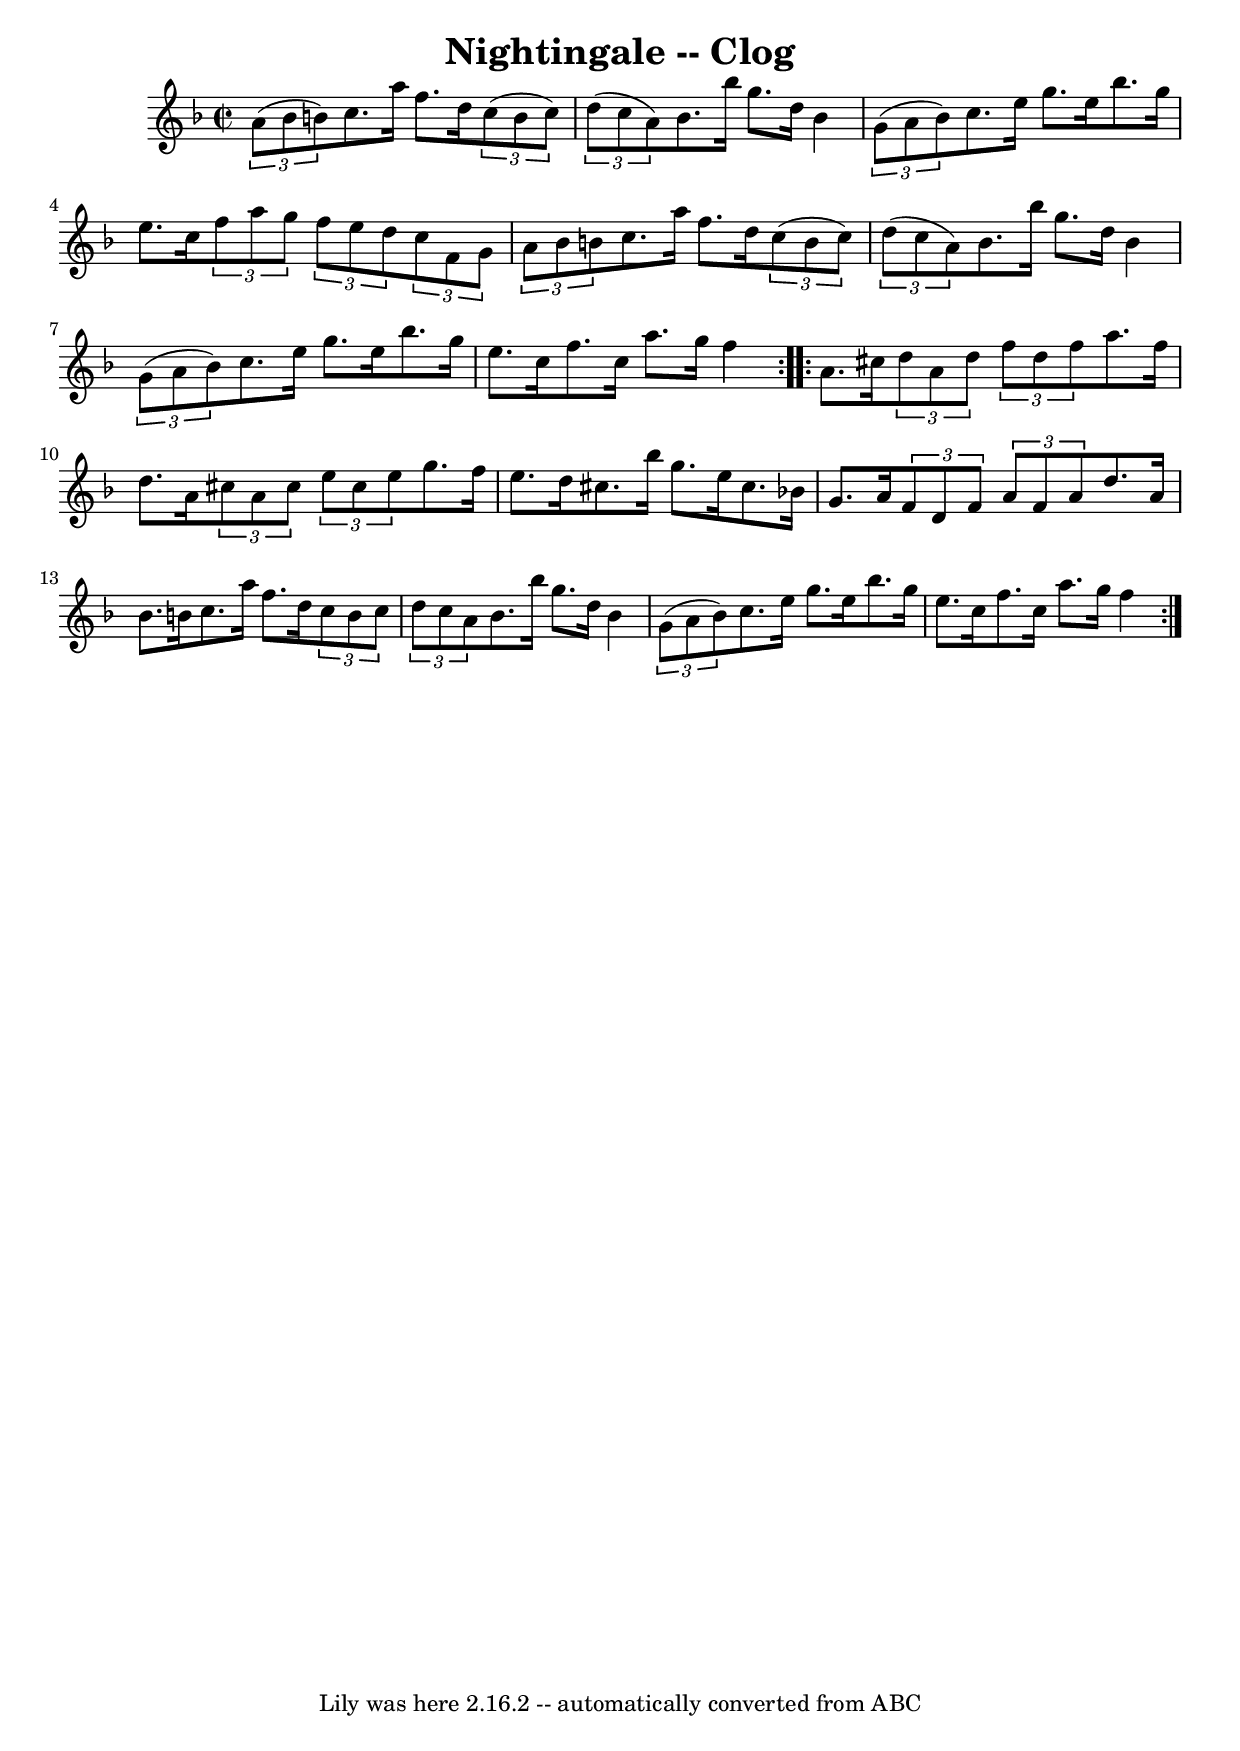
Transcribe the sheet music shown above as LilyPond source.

\version "2.16.2"
\include "Mammoth.ily"
\header {
  %% book = "Ryan's Mammoth Collection"
  crossRefNumber = "1"
  footnotes = ""
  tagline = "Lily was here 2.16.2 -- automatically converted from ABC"
  title = "Nightingale -- Clog"

}
voicedefault =  {



  \repeat volta 2 {

    \override Staff.TimeSignature #'style = #'C
    \time 2/2 
    \key f \major
    \times 2/3 { a'8 (bes'8 b'8) 
	       } |
    
    c''8. a''16 f''8. d''16    \times 2/3 { c''8 (b'8 c''8) 
					  } 
    \times 2/3 { d''8 (c''8 a'8) 
	       } |
    bes'8. bes''16    
    g''8. d''16 bes'4    \times 2/3 { g'8 (a'8 bes'8) 
				    } |
    
    c''8. e''16 g''8. e''16 bes''8. g''16 e''8. c''16  
    |
    \times 2/3 { f''8 a''8 g''8  
	       } \times 2/3 { f''8 e''8    
			      d''8  
			    } \times 2/3 { c''8 f'8 g'8  
					 } \times 2/3 { a'8 bes'8 b'8 
							
						      } |
    c''8. a''16 f''8. d''16    \times 2/3 { c''8 (b'8 
					    c''8) 
					  }   \times 2/3 { d''8 (c''8 a'8) 
							 } |
    bes'8.    
    bes''16 g''8. d''16 bes'4    \times 2/3 { g'8 (a'8 bes'8) 
					    } 
    |
    c''8. e''16 g''8. e''16 bes''8. g''16 e''8.    
    c''16  |
    f''8. c''16 a''8. g''16 f''4  
  }     

  \repeat volta 2 {
    a'8. cis''16  |
    \times 2/3 { d''8 a'8    
		 d''8  
	       } \times 2/3 { f''8 d''8 f''8  
			    } a''8. f''16 d''8.    
    a'16  |
    \times 2/3 { cis''8 a'8 cis''8  
	       } \times 2/3 { e''8    
			      cis''8 e''8  
			    } g''8. f''16 e''8. d''16  |
    cis''8.    
    bes''16 g''8. e''16 cis''8. bes'!16 g'8. a'16  |
    
    \times 2/3 { f'8 d'8 f'8  
	       } \times 2/3 { a'8 f'8 a'8  
			    } d''8. 
    a'16 bes'8. b'16  |
    c''8. a''16 f''8. d''16    
    \times 2/3 { c''8 b'8 c''8  
	       } \times 2/3 { d''8 c''8 a'8  
			    } 
    |
    bes'8. bes''16 g''8. d''16 bes'4    \times 2/3 { g'8 (
						     a'8 bes'8) 
						   } |
    c''8. e''16 g''8. e''16 bes''8.   
    g''16 e''8. c''16  |
    f''8. c''16 a''8. g''16 f''4  

  }   

}

\score{
  <<

    \context Staff="default"
    {
      \voicedefault 
      
    }

  >>
  \layout {
    
  }
  \midi {
  }

}
